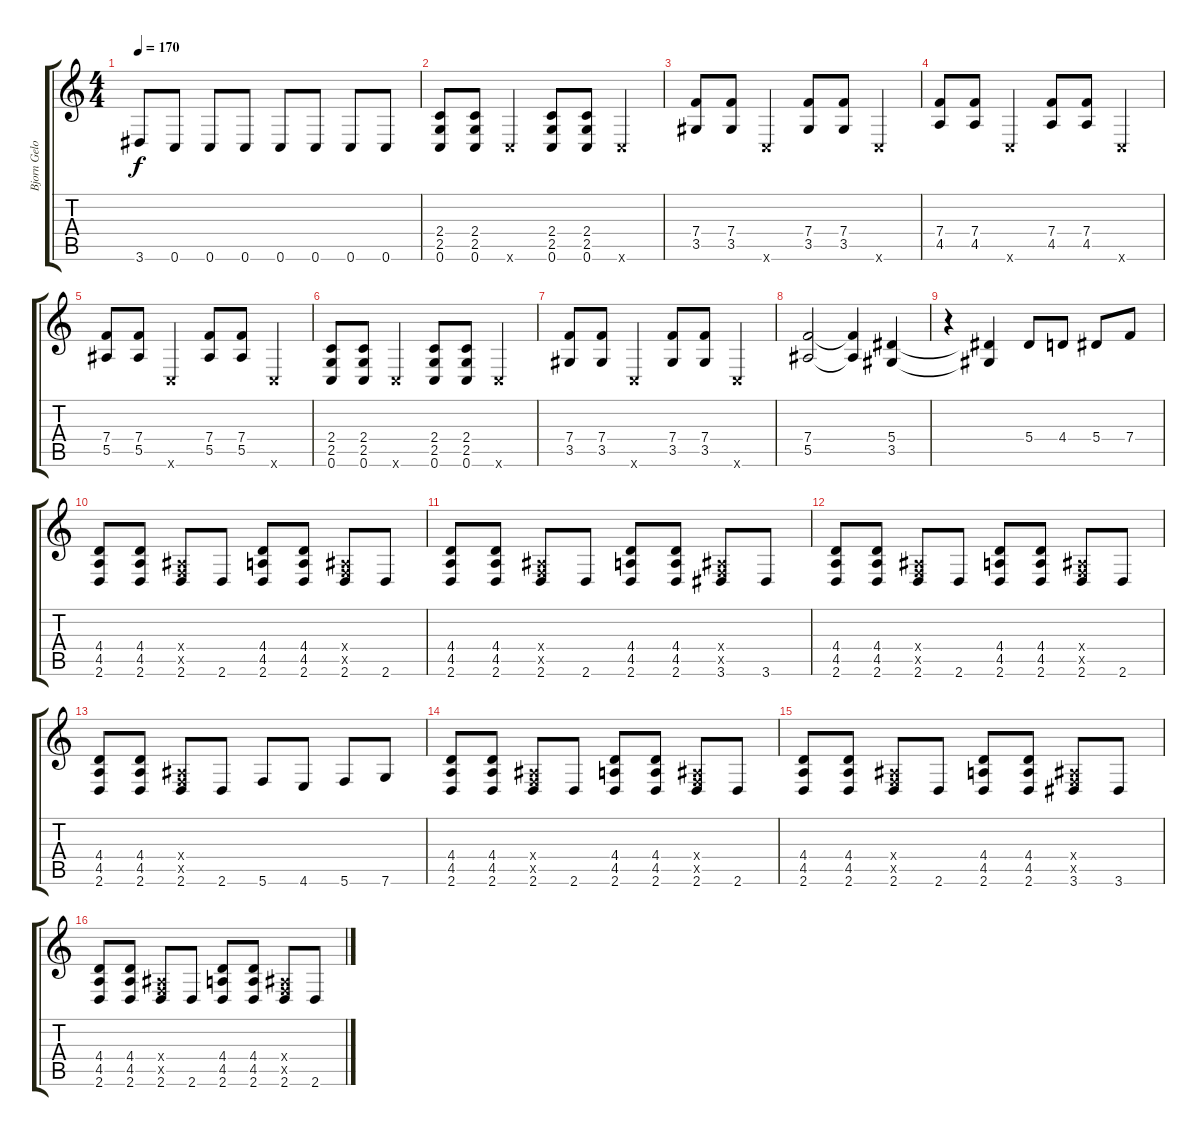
\track ("Bjorn Gelotte" "Bjorn Gelo") {instrument distortionguitar}
\staff {score tabs}
\tuning (C4 G3 Eb3 Bb2 F2 C2) {hide}
\ts (4 4)
\tempo 170
\clef g2
\ks c
3.6{t}.8{dy f} 0.6.8 0.6.8 0.6.8 0.6.8 0.6.8 0.6.8 0.6.8 |
(2.4 2.5 0.6).8 (2.4 2.5 0.6).8 0.6{x}.4 (2.4 2.5 0.6).8 (2.4 2.5 0.6).8 0.6{x}.4 |
(7.4 3.5).8 (7.4 3.5).8 0.6{x}.4 (7.4 3.5).8 (7.4 3.5).8 0.6{x}.4 |
(7.4 4.5).8 (7.4 4.5).8 0.6{x}.4 (7.4 4.5).8 (7.4 4.5).8 0.6{x}.4 |
(7.4 5.5).8 (7.4 5.5).8 0.6{x}.4 (7.4 5.5).8 (7.4 5.5).8 0.6{x}.4 |
(2.4 2.5 0.6).8 (2.4 2.5 0.6).8 0.6{x}.4 (2.4 2.5 0.6).8 (2.4 2.5 0.6).8 0.6{x}.4 |
(7.4 3.5).8 (7.4 3.5).8 0.6{x}.4 (7.4 3.5).8 (7.4 3.5).8 0.6{x}.4 |
(7.4 5.5).2 (7.4{t} 5.5{t}).4 (5.4 3.5).4 |
r.4 (5.4{t} 3.5{t}).4 5.4.8 4.4.8 5.4.8 7.4.8 |
(4.4 4.5 2.6).8 (4.4 4.5 2.6).8 (0.4{x} 0.5{x} 2.6).8 2.6.8 (4.4 4.5 2.6).8 (4.4 4.5 2.6).8 (0.4{x} 0.5{x} 2.6).8 2.6.8 |
(4.4 4.5 2.6).8 (4.4 4.5 2.6).8 (0.4{x} 0.5{x} 2.6).8 2.6.8 (4.4 4.5 2.6).8 (4.4 4.5 2.6).8 (0.4{x} 0.5{x} 3.6).8 3.6.8 |
(4.4 4.5 2.6).8 (4.4 4.5 2.6).8 (0.4{x} 0.5{x} 2.6).8 2.6.8 (4.4 4.5 2.6).8 (4.4 4.5 2.6).8 (0.4{x} 0.5{x} 2.6).8 2.6.8 |
(4.4 4.5 2.6).8 (4.4 4.5 2.6).8 (0.4{x} 0.5{x} 2.6).8 2.6.8 5.6.8 4.6.8 5.6.8 7.6.8 |
(4.4 4.5 2.6).8 (4.4 4.5 2.6).8 (0.4{x} 0.5{x} 2.6).8 2.6.8 (4.4 4.5 2.6).8 (4.4 4.5 2.6).8 (0.4{x} 0.5{x} 2.6).8 2.6.8 |
(4.4 4.5 2.6).8 (4.4 4.5 2.6).8 (0.4{x} 0.5{x} 2.6).8 2.6.8 (4.4 4.5 2.6).8 (4.4 4.5 2.6).8 (0.4{x} 0.5{x} 3.6).8 3.6.8 |
(4.4 4.5 2.6).8 (4.4 4.5 2.6).8 (0.4{x} 0.5{x} 2.6).8 2.6.8 (4.4 4.5 2.6).8 (4.4 4.5 2.6).8 (0.4{x} 0.5{x} 2.6).8 2.6.8
